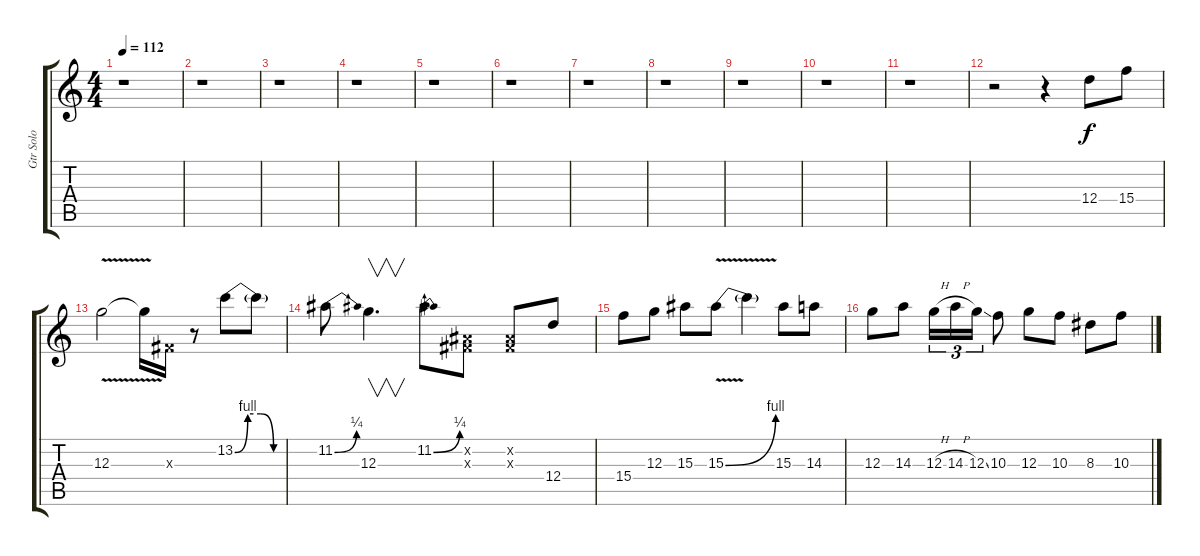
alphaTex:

\track ("Gtr Solo" "Gtr Solo") {instrument distortionguitar}
\staff {score tabs}
\tuning (E4 B3 G3 D3 A2 E2) {hide}
\ts (4 4)
\tempo 112
\clef g2
\ks c
r.1{dy f} |
r.1 |
r.1 |
r.1 |
r.1 |
r.1 |
r.1 |
r.1 |
r.1 |
r.1 |
r.1 |
r.2 r.4 12.4.8 15.4.8 |
12.3{v}.2 12.3{t}.16 -1.3{x}.16 r.8 13.2{be (custom 0 0 15 4 30 4 45 0 60 0)}.8 13.2{t}.8 |
11.2{be (bend 0 0 60 1)}.8 12.3.4{v d} 11.2{be (bend 0 0 60 1)}.8 (-1.2{x} -1.3{x}).8 (-1.2{x} -1.3{x}).8 12.4.8 |
15.4.8 12.3.8 15.3.8 15.3{be (bend 0 0 60 4) v}.8 15.3{t}.4 15.3.8 14.3.8 |
12.3.8 14.3.8 12.3{h}.16{tu (3 2)} 14.3{h}.16{tu (3 2)} 12.3{ss}.16{tu (3 2)} 10.3.8 12.3.8 10.3.8 8.3.8 10.3.8
